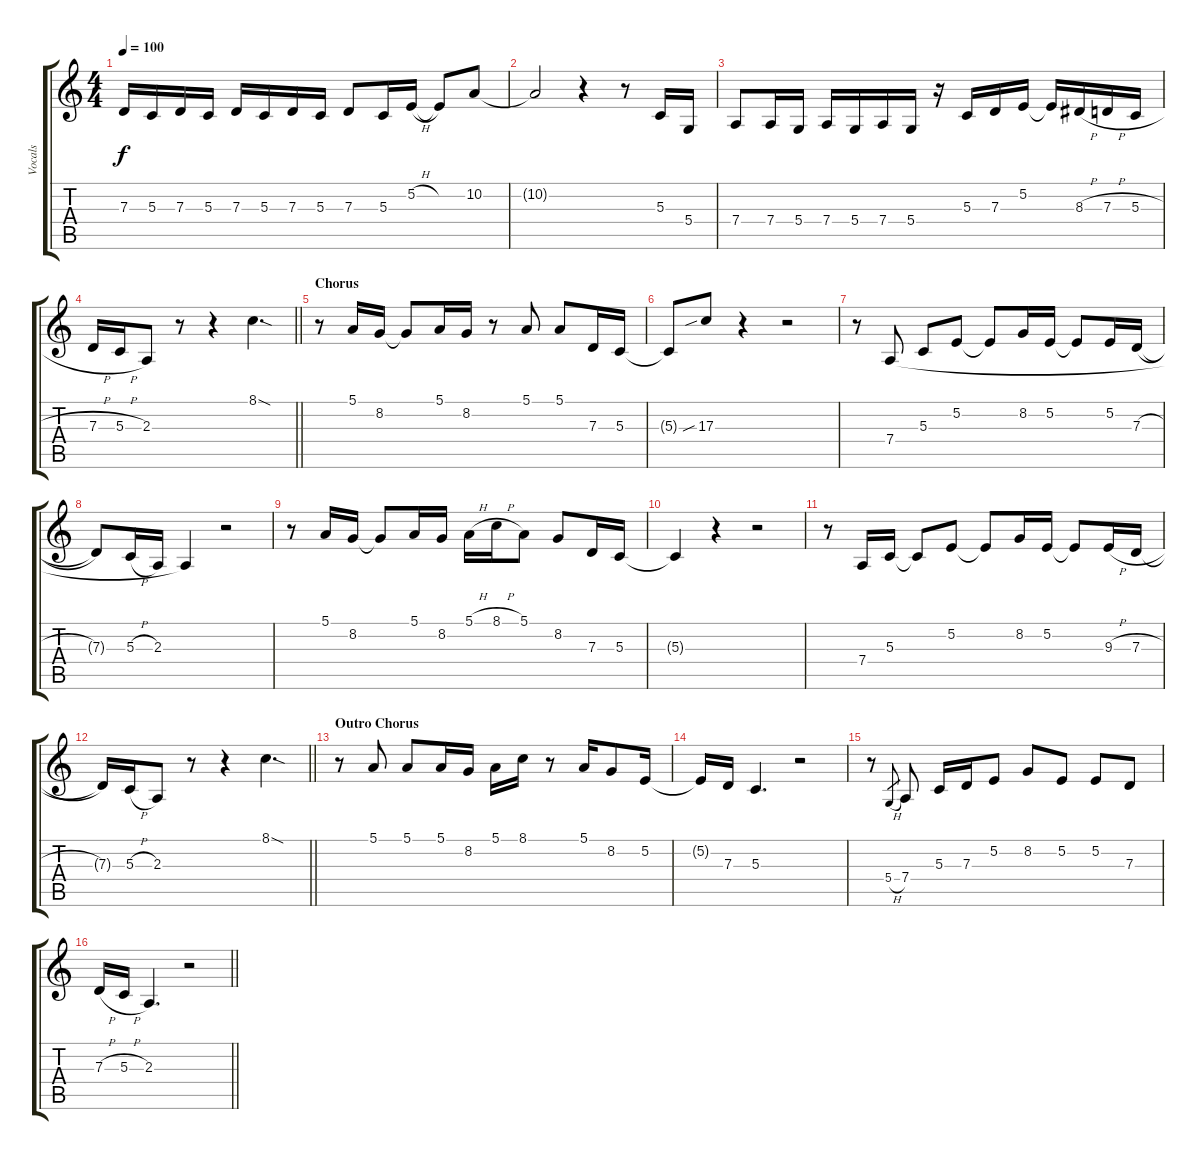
\track ("Vocals" "Vocals") {instrument lead6voice}
\staff {score tabs}
\tuning (E4 B3 G3 D3 A2 E2) {hide}
\ts (4 4)
\tempo 100
\clef g2
\ks c
7.3.16{dy f} 5.3.16 7.3.16 5.3.16 7.3.16 5.3.16 7.3.16 5.3.16 7.3.8 5.3.16 5.2{h}.16 5.2{t}.8 10.2.8 |
10.2{t}.2 r.4 r.8 5.3.16 5.4.16 |
7.4.8 7.4.16 5.4.16 7.4.16 5.4.16 7.4.16 5.4.16 r.16 5.3.16 7.3.16 5.2.16 5.2{t}.16 8.3{h}.16 7.3{h}.16 5.3{h}.16 |
\barLineRight lightlight
7.3{h}.16 5.3{h}.16 2.3.8 r.8 r.4 8.1{sod}.4{d} |
\section ("" "Chorus")
r.8 5.1.16 8.2.16 8.2{t}.8 5.1.16 8.2.16 r.8 5.1.8 5.1.8 7.3.16 5.3.16 |
5.3{t}.8 17.3{sib}.8 r.4 r.2 |
r.8 7.4.8 5.3.8 5.2.8 5.2{t}.8 8.2.16 5.2.16 5.2{t}.8 5.2.16 7.3{h}.16 |
7.3{t}.8 5.3{h}.16 2.3.16 7.4{t}.4 r.2 |
r.8 5.1.16 8.2.16 8.2{t}.8 5.1.16 8.2.16 5.1{h}.16 8.1{h}.16 5.1.8 8.2.8 7.3.16 5.3.16 |
5.3{t}.4 r.4 r.2 |
r.8 7.4.16 5.3.16 5.3{t}.8 5.2.8 5.2{t}.8 8.2.16 5.2.16 5.2{t}.8 9.3{h}.16 7.3{h}.16 |
\barLineRight lightlight
7.3{t}.16 5.3{h}.16 2.3.8 r.8 r.4 8.1{sod}.4{d} |
\section ("" "Outro Chorus")
r.8 5.1.8 5.1.8 5.1.16 8.2.16 5.1.16 8.1.16 r.8 5.1.16 8.2.8 5.2.16 |
5.2{t}.16 7.3.16 5.3.4{d} r.2 |
r.8 5.4{h}.8{gr} 7.4.8 5.3.16 7.3.16 5.2.8 8.2.8 5.2.8 5.2.8 7.3.8 |
\barLineRight lightlight
7.3{h}.16 5.3{h}.16 2.3.4{d} r.2
